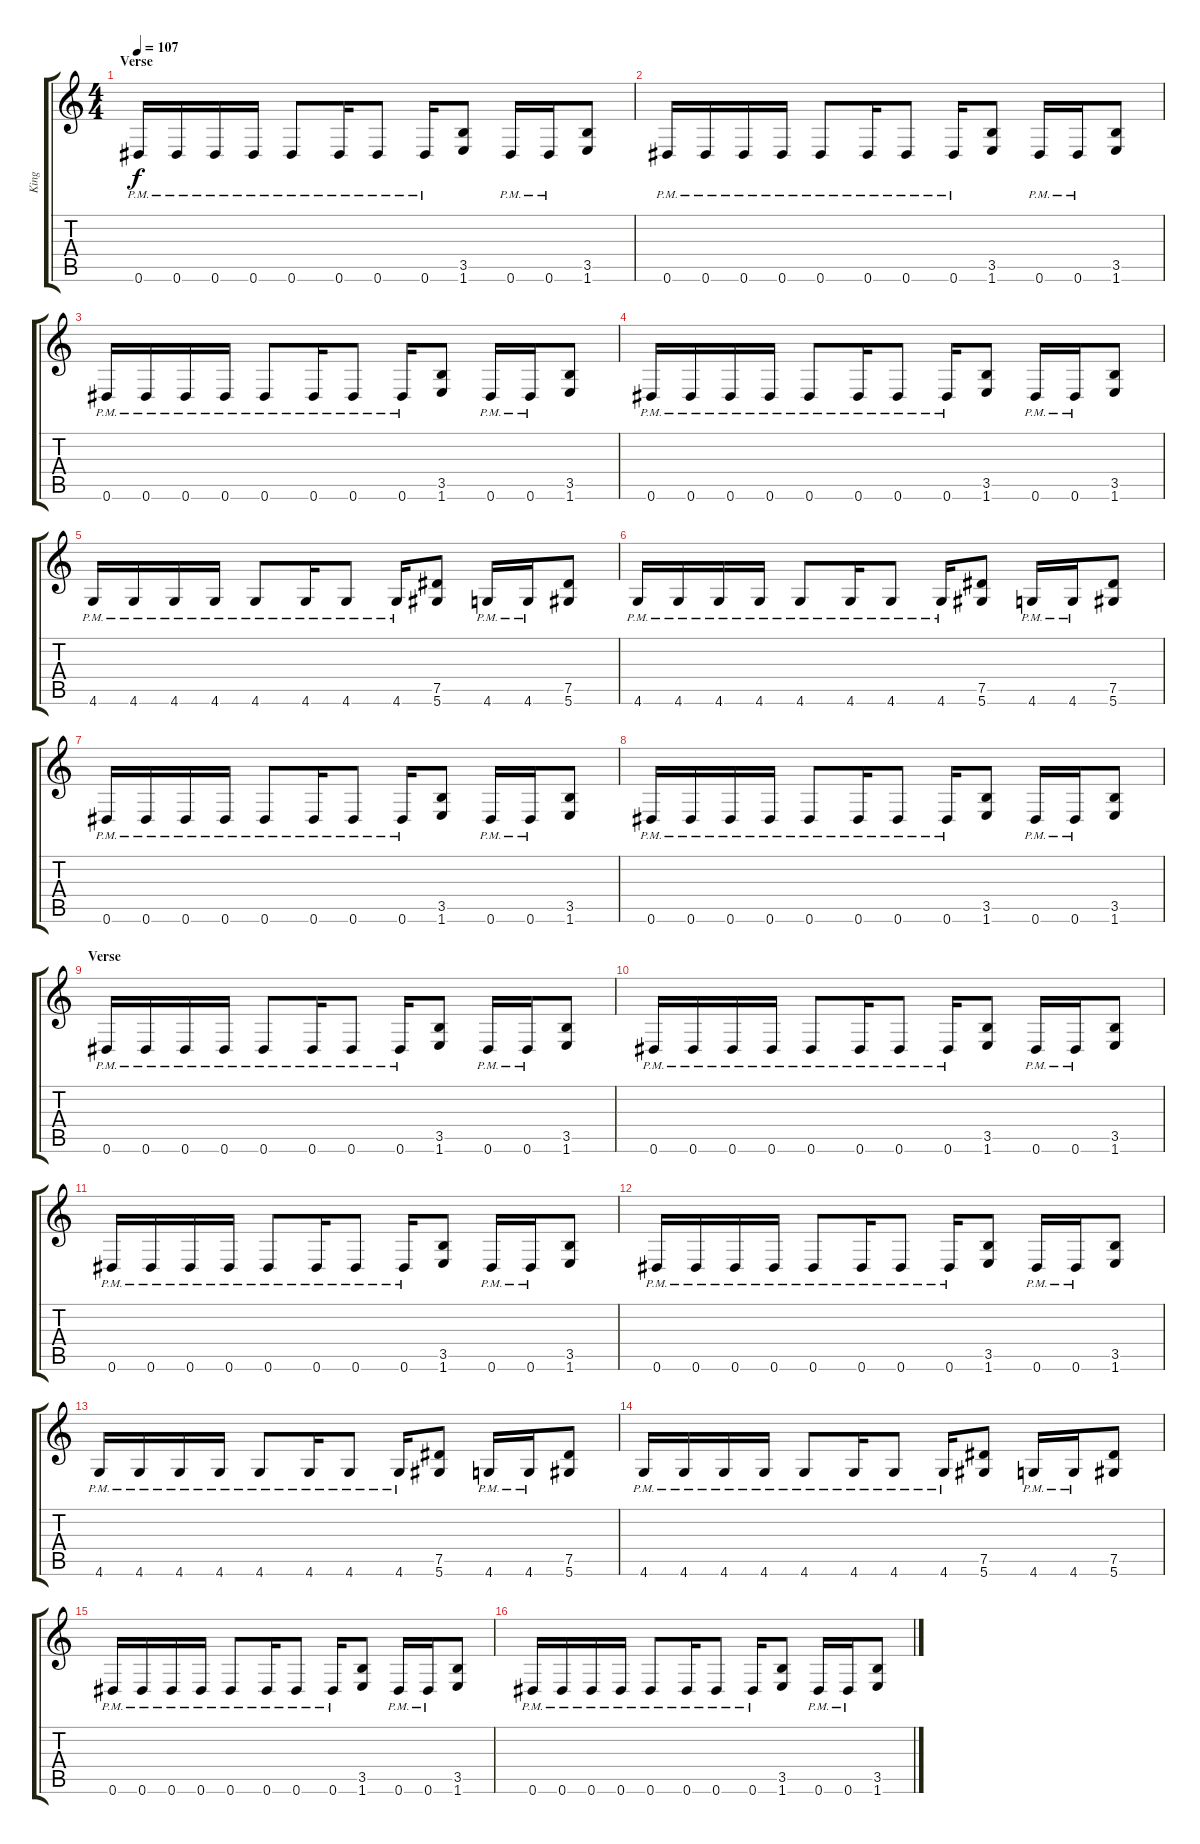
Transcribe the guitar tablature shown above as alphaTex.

\track ("King" "King") {instrument distortionguitar}
\staff {score tabs}
\tuning (Eb4 Bb3 Gb3 Db3 Ab2 Eb2) {hide}
\ts (4 4)
\section ("" "Verse")
\tempo 107
\clef g2
\ks c
0.6{pm}.16{dy f} 0.6{pm}.16 0.6{pm}.16 0.6{pm}.16 0.6{pm}.8 0.6{pm}.16 0.6{pm}.8 0.6{pm}.16 (3.5 1.6).8 0.6{pm}.16 0.6{pm}.16 (3.5 1.6).8 |
0.6{pm}.16 0.6{pm}.16 0.6{pm}.16 0.6{pm}.16 0.6{pm}.8 0.6{pm}.16 0.6{pm}.8 0.6{pm}.16 (3.5 1.6).8 0.6{pm}.16 0.6{pm}.16 (3.5 1.6).8 |
0.6{pm}.16 0.6{pm}.16 0.6{pm}.16 0.6{pm}.16 0.6{pm}.8 0.6{pm}.16 0.6{pm}.8 0.6{pm}.16 (3.5 1.6).8 0.6{pm}.16 0.6{pm}.16 (3.5 1.6).8 |
0.6{pm}.16 0.6{pm}.16 0.6{pm}.16 0.6{pm}.16 0.6{pm}.8 0.6{pm}.16 0.6{pm}.8 0.6{pm}.16 (3.5 1.6).8 0.6{pm}.16 0.6{pm}.16 (3.5 1.6).8 |
4.6{pm}.16 4.6{pm}.16 4.6{pm}.16 4.6{pm}.16 4.6{pm}.8 4.6{pm}.16 4.6{pm}.8 4.6{pm}.16 (7.5 5.6).8 4.6{pm}.16 4.6{pm}.16 (7.5 5.6).8 |
4.6{pm}.16 4.6{pm}.16 4.6{pm}.16 4.6{pm}.16 4.6{pm}.8 4.6{pm}.16 4.6{pm}.8 4.6{pm}.16 (7.5 5.6).8 4.6{pm}.16 4.6{pm}.16 (7.5 5.6).8 |
0.6{pm}.16 0.6{pm}.16 0.6{pm}.16 0.6{pm}.16 0.6{pm}.8 0.6{pm}.16 0.6{pm}.8 0.6{pm}.16 (3.5 1.6).8 0.6{pm}.16 0.6{pm}.16 (3.5 1.6).8 |
0.6{pm}.16 0.6{pm}.16 0.6{pm}.16 0.6{pm}.16 0.6{pm}.8 0.6{pm}.16 0.6{pm}.8 0.6{pm}.16 (3.5 1.6).8 0.6{pm}.16 0.6{pm}.16 (3.5 1.6).8 |
\section ("" "Verse ")
0.6{pm}.16 0.6{pm}.16 0.6{pm}.16 0.6{pm}.16 0.6{pm}.8 0.6{pm}.16 0.6{pm}.8 0.6{pm}.16 (3.5 1.6).8 0.6{pm}.16 0.6{pm}.16 (3.5 1.6).8 |
0.6{pm}.16 0.6{pm}.16 0.6{pm}.16 0.6{pm}.16 0.6{pm}.8 0.6{pm}.16 0.6{pm}.8 0.6{pm}.16 (3.5 1.6).8 0.6{pm}.16 0.6{pm}.16 (3.5 1.6).8 |
0.6{pm}.16 0.6{pm}.16 0.6{pm}.16 0.6{pm}.16 0.6{pm}.8 0.6{pm}.16 0.6{pm}.8 0.6{pm}.16 (3.5 1.6).8 0.6{pm}.16 0.6{pm}.16 (3.5 1.6).8 |
0.6{pm}.16 0.6{pm}.16 0.6{pm}.16 0.6{pm}.16 0.6{pm}.8 0.6{pm}.16 0.6{pm}.8 0.6{pm}.16 (3.5 1.6).8 0.6{pm}.16 0.6{pm}.16 (3.5 1.6).8 |
4.6{pm}.16 4.6{pm}.16 4.6{pm}.16 4.6{pm}.16 4.6{pm}.8 4.6{pm}.16 4.6{pm}.8 4.6{pm}.16 (7.5 5.6).8 4.6{pm}.16 4.6{pm}.16 (7.5 5.6).8 |
4.6{pm}.16 4.6{pm}.16 4.6{pm}.16 4.6{pm}.16 4.6{pm}.8 4.6{pm}.16 4.6{pm}.8 4.6{pm}.16 (7.5 5.6).8 4.6{pm}.16 4.6{pm}.16 (7.5 5.6).8 |
0.6{pm}.16 0.6{pm}.16 0.6{pm}.16 0.6{pm}.16 0.6{pm}.8 0.6{pm}.16 0.6{pm}.8 0.6{pm}.16 (3.5 1.6).8 0.6{pm}.16 0.6{pm}.16 (3.5 1.6).8 |
0.6{pm}.16 0.6{pm}.16 0.6{pm}.16 0.6{pm}.16 0.6{pm}.8 0.6{pm}.16 0.6{pm}.8 0.6{pm}.16 (3.5 1.6).8 0.6{pm}.16 0.6{pm}.16 (3.5 1.6).8
